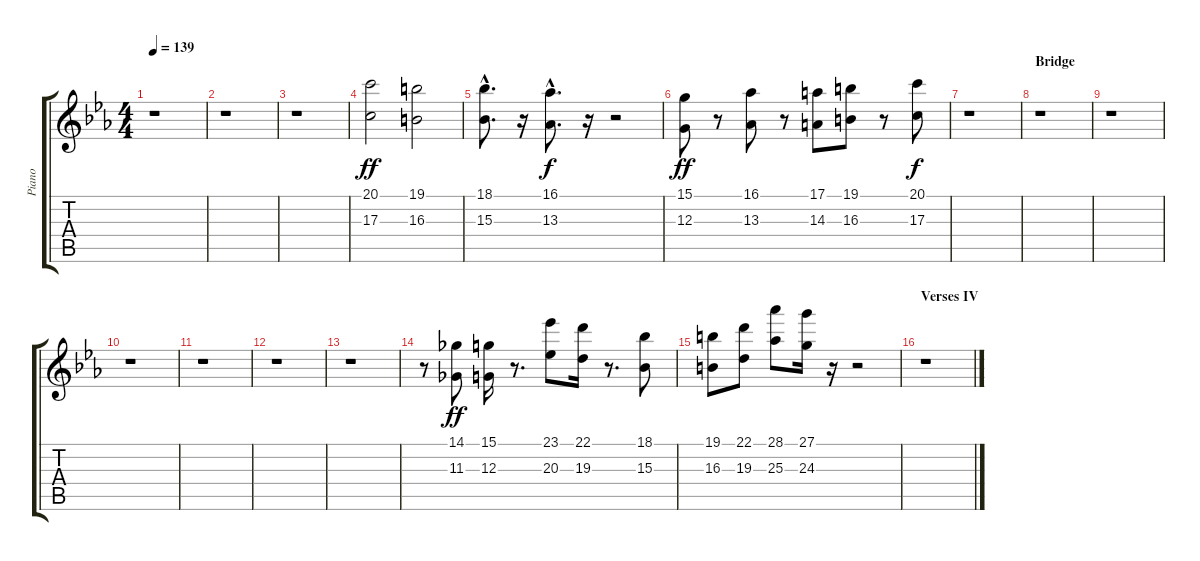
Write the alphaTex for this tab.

\track ("Piano" "Piano") {instrument acousticgrandpiano}
\staff {score tabs}
\tuning (E4 B3 G3 D3 A2 E2) {hide}
\ts (4 4)
\tempo 139
\clef g2
\ks cminor
r.1{dy f} |
r.1 |
r.1 |
(20.1 17.3).2{dy ff} (19.1 16.3).2 |
(18.1{hac} 15.3{hac}).8{d} r.16 (16.1{hac} 13.3{hac}).8{d dy f} r.16 r.2 |
(15.1 12.3).8{dy ff} r.8 (16.1 13.3).8 r.8 (17.1 14.3).8 (19.1 16.3).8 r.8 (20.1 17.3).8{dy f} |
r.1 |
\section ("" "Bridge")
r.1 |
r.1 |
r.1 |
r.1 |
r.1 |
r.1 |
r.8 (14.1 11.3).8{dy ff} (15.1 12.3).16 r.8{d} (23.1 20.3).8 (22.1 19.3).16 r.8{d} (18.1 15.3).8 |
(19.1 16.3).8 (22.1 19.3).8 (28.1 25.3).8 (27.1 24.3).16 r.16 r.2 |
\section ("" "Verses IV")
r.1
